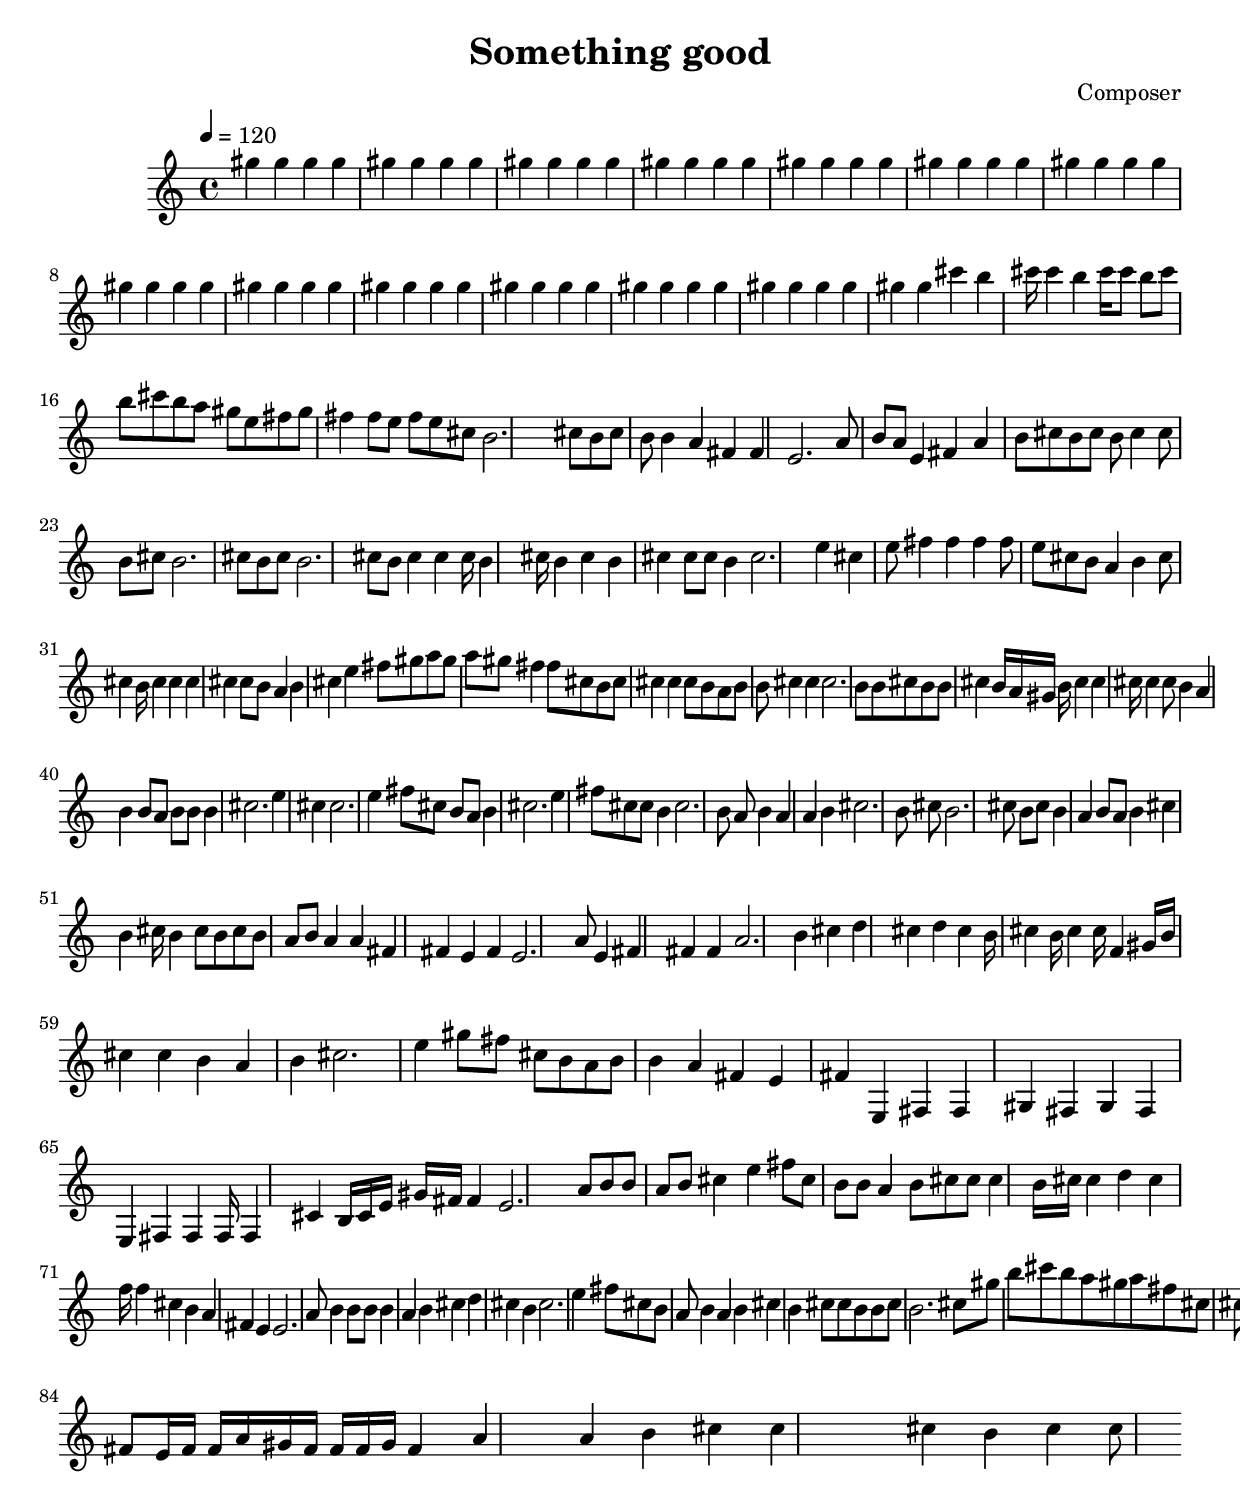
\version "2.18.2"

\header {
  title = "Something good"
  composer = "Composer"
}

\score
{
  \new Staff
  {
    \tempo 4=120
    \key c \major
    \clef treble
{ gis''4 gis''4 gis''4 gis''4 gis''4 gis''4 gis''4 gis''4 gis''4 gis''4 gis''4 gis''4 gis''4 gis''4 gis''4 gis''4 gis''4 gis''4 gis''4 gis''4 gis''4 gis''4 gis''4 gis''4 gis''4 gis''4 gis''4 gis''4 gis''4 gis''4 gis''4 gis''4 gis''4 gis''4 gis''4 gis''4 gis''4 gis''4 gis''4 gis''4 gis''4 gis''4 gis''4 gis''4 gis''4 gis''4 gis''4 gis''4 gis''4 gis''4 gis''4 gis''4 gis''4 gis''4 cis'''4 b''4 cis'''16 cis'''4 b''4 cis'''16 cis'''8 b''8 cis'''8 b''8 cis'''8 b''8 a''8 gis''8 e''8 fis''8 gis''8 fis''4 fis''8 e''8 fis''8 e''8 cis''8 b'2. cis''8 b'8 cis''8 b'8 b'4 a'4 fis'4 fis'4 e'2. a'8 b'8 a'8 e'4 fis'4 a'4 b'8 cis''8 b'8 cis''8 b'8 cis''4 cis''8 b'8 cis''8 b'2. cis''8 b'8 cis''8 b'2. cis''8 b'8 cis''4 cis''4 cis''16 b'4 cis''16 b'4 cis''4 b'4 cis''4 cis''8 cis''8 b'4 cis''2. e''4 cis''4 e''8 fis''4 fis''4 fis''4 fis''8 e''8 cis''8 b'8 a'4 b'4 cis''8 cis''4 b'16 cis''4 cis''4 cis''4 cis''4 cis''8 b'8 a'4 b'4 cis''4 e''4 fis''8 gis''8 a''8 gis''8 a''8 gis''8 fis''4 fis''8 cis''8 b'8 cis''8 cis''4 cis''4 cis''8 b'8 a'8 b'8 b'8 cis''4 cis''4 cis''2. b'8 b'8 cis''8 b'8 b'8 cis''4 b'16 a'16 gis'16 b'16 cis''4 cis''4 cis''16 cis''4 cis''8 b'4 a'4 b'4 b'8 a'8 b'8 b'8 b'4 cis''2. e''4 cis''4 cis''2. e''4 fis''8 cis''8 b'8 a'8 b'4 cis''2. e''4 fis''8 cis''8 cis''8 b'4 cis''2. b'8 a'8 b'4 a'4 a'4 b'4 cis''2. b'8 cis''8 b'2. cis''8 b'8 cis''8 b'4 a'4 b'8 a'8 b'4 cis''4 b'4 cis''16 b'4 cis''8 b'8 cis''8 b'8 a'8 b'8 a'4 a'4 fis'4 fis'4 e'4 fis'4 e'2. a'8 e'4 fis'4 fis'4 fis'4 a'2. b'4 cis''4 d''4 cis''4 d''4 cis''4 b'16 cis''4 b'16 cis''4 cis''16 f'4 gis'16 b'16 cis''4 cis''4 b'4 a'4 b'4 cis''2. e''4 gis''8 fis''8 cis''8 b'8 a'8 b'8 b'4 a'4 fis'4 e'4 fis'4 e4 fis4 fis4 gis4 fis4 gis4 fis4 e4 fis4 fis4 fis16 fis4 cis'4 b16 cis'16 e'16 gis'16 fis'16 fis'4 e'2. a'8 b'8 b'8 a'8 b'8 cis''4 e''4 fis''8 cis''8 b'8 b'8 a'4 b'8 cis''8 cis''8 cis''4 b'16 cis''16 cis''4 d''4 cis''4 f''16 f''4 cis''4 b'4 a'4 fis'4 e'4 e'2. a'8 b'4 b'8 b'8 b'4 a'4 b'4 cis''4 d''4 cis''4 b'4 cis''2. e''4 fis''8 cis''8 b'8 a'8 b'4 a'4 b'4 cis''4 b'4 cis''8 cis''8 b'8 b'8 cis''8 b'2. cis''8 gis''8 b''8 cis'''8 b''8 a''8 gis''8 a''8 fis''8 cis''8 cis''8 cis''4 cis''4 b'4 b'8 a'8 e'4 fis'4 e'2. a'4 gis'16 fis'4 fis'8 e'16 fis'16 fis'16 a'16 gis'16 fis'16 fis'16 fis'16 gis'16 fis'4 a'4 a'4 b'4 cis''4 cis''4 cis''4 b'4 cis''4 cis''8 } \\ 
  } % Staff


  \layout {
    \context { \RemoveEmptyStaffContext }
  }
  \midi { }
} % score